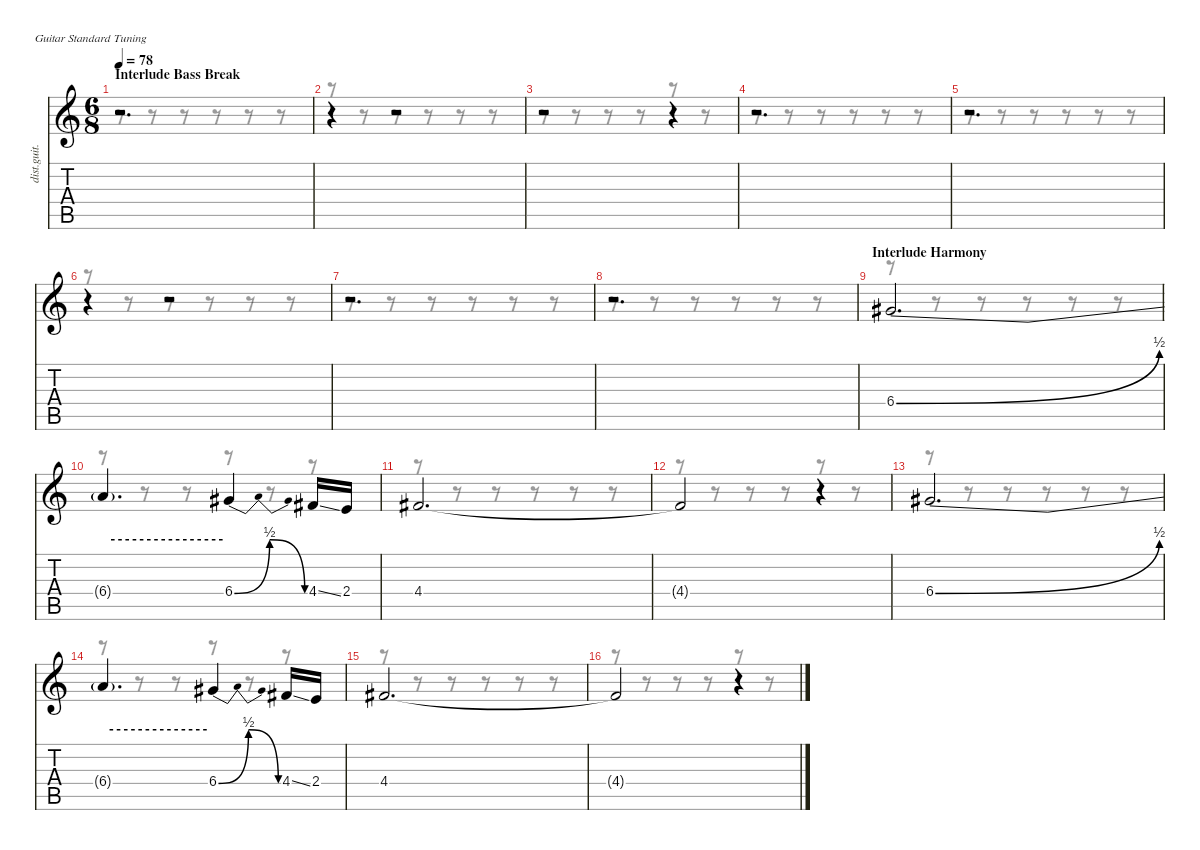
\defaultSystemsLayout 4
\hideDynamics
\bracketExtendMode nobrackets
\track ("Harmony Guitar" "dist.guit.") {instrument distortionguitar}
\staff {score tabs}
\tuning (E4 B3 G3 D3 A2 E2)
\voice
\ts (6 8)
\beaming (8 2 2 2 2)
\section ("" "Interlude Bass Break")
\tempo 78
\clef g2
\ks c
r.2{d dy f beam Up} |
r.4{beam Up} r.2{beam Up} |
r.2{beam Up} r.4{beam Up} |
r.2{d beam Up} |
r.2{d beam Up} |
r.4{beam Up} r.2{beam Up} |
r.2{d beam Up} |
r.2{d beam Up} |
\section ("" "Interlude Harmony")
6.4{be (bend 0 0 60 2) acc #}.2{d beam Up} |
6.4{be (hold 0 2 60 2) t}.4{d dy p beam Up} 6.4{be (bendrelease 0 0 15 2 30 2 45 0) acc #}.4{dy f beam Up} 4.4{ss acc #}.16{beam Up} 2.4.16{beam Up} |
4.4{acc #}.2{d beam Up} |
4.4{t acc #}.2{beam Up} r.4{beam Up} |
6.4{be (bend 0 0 60 2) acc #}.2{d beam Up} |
6.4{be (hold 0 2 60 2) t}.4{d dy p beam Up} 6.4{be (bendrelease 0 0 15 2 30 2 45 0) acc #}.4{dy f beam Up} 4.4{ss acc #}.16{beam Up} 2.4.16{beam Up} |
4.4{acc #}.2{d beam Up} |
4.4{t acc #}.2{beam Up} r.4{beam Up}
\voice
\clef g2
\ottava regular
\simile none
\ks c
r.8{dy mf beam Down} r.8{beam Down} r.8{beam Down} r.8{beam Down} r.8{beam Down} r.8{beam Down} |
r.8{beam Down} r.8{beam Down} r.8{beam Down} r.8{beam Down} r.8{beam Down} r.8{beam Down} |
r.8{beam Down} r.8{beam Down} r.8{beam Down} r.8{beam Down} r.8{beam Down} r.8{beam Down} |
r.8{beam Down} r.8{beam Down} r.8{beam Down} r.8{beam Down} r.8{beam Down} r.8{beam Down} |
r.8{beam Down} r.8{beam Down} r.8{beam Down} r.8{beam Down} r.8{beam Down} r.8{beam Down} |
r.8{beam Down} r.8{beam Down} r.8{beam Down} r.8{beam Down} r.8{beam Down} r.8{beam Down} |
r.8{beam Down} r.8{beam Down} r.8{beam Down} r.8{beam Down} r.8{beam Down} r.8{beam Down} |
r.8{beam Down} r.8{beam Down} r.8{beam Down} r.8{beam Down} r.8{beam Down} r.8{beam Down} |
r.8{beam Down} r.8{beam Down} r.8{beam Down} r.8{beam Down} r.8{beam Down} r.8{beam Down} |
r.8{beam Down} r.8{beam Down} r.8{beam Down} r.8{beam Down} r.8{beam Down} r.8{beam Down} |
r.8{beam Down} r.8{beam Down} r.8{beam Down} r.8{beam Down} r.8{beam Down} r.8{beam Down} |
r.8{beam Down} r.8{beam Down} r.8{beam Down} r.8{beam Down} r.8{beam Down} r.8{beam Down} |
r.8{beam Down} r.8{beam Down} r.8{beam Down} r.8{beam Down} r.8{beam Down} r.8{beam Down} |
r.8{beam Down} r.8{beam Down} r.8{beam Down} r.8{beam Down} r.8{beam Down} r.8{beam Down} |
r.8{beam Down} r.8{beam Down} r.8{beam Down} r.8{beam Down} r.8{beam Down} r.8{beam Down} |
r.8{beam Down} r.8{beam Down} r.8{beam Down} r.8{beam Down} r.8{beam Down} r.8{beam Down}
